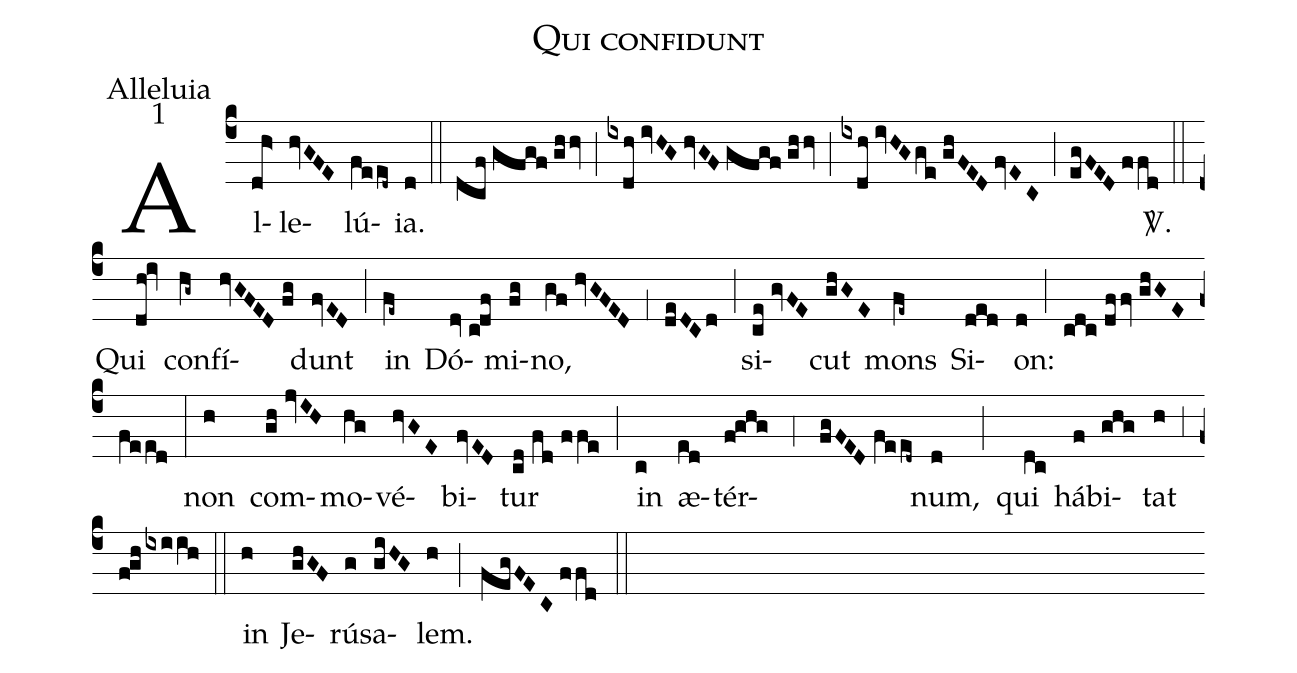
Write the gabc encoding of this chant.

name:Qui confidunt;
office-part:Alleluia;
mode:1;
%%
(c4) Al(dh>)le(hvGFE)lú(feed~)ia.(d) (::) (dcf//gfgf//ghhv) (;) (ixdh//ivHG//hvGF//gfgf//ghhv) (;) (ixdh//ivHG/ge//ghFED//fvEC) (;) (egFED//ffd) <sp>V/</sp>.(::) Qui(dh!iv) con(hg~)fí(hvGFED//fg)dunt(fvED) (;) in(fe~) Dó(dv//c!df)mi(fg)no,(gf//hvGFED) (;1) (deDCd) (;) si(ce//gvFE)cut(ghGE) mons(fe~) Si(ded)on:(d) (;) (cdc//dffv//ghGE//feed) (:) non(h) com(gh//jvIH)mo(hg)vé(hvGE)bi(fvED)tur(cd//fd//ffe) (;) in(c) æ(ed)tér(f!ghg;4fgFED//feed~)num,(d) (;) qui(dc) há(f)bi(ghg)tat(h) (;3) (f!gh/ixiih) (::) in(h) Je(ghGF)rú(g)sa(giHG)lem.(h) (;) (fegFEC//ffd) (::)
